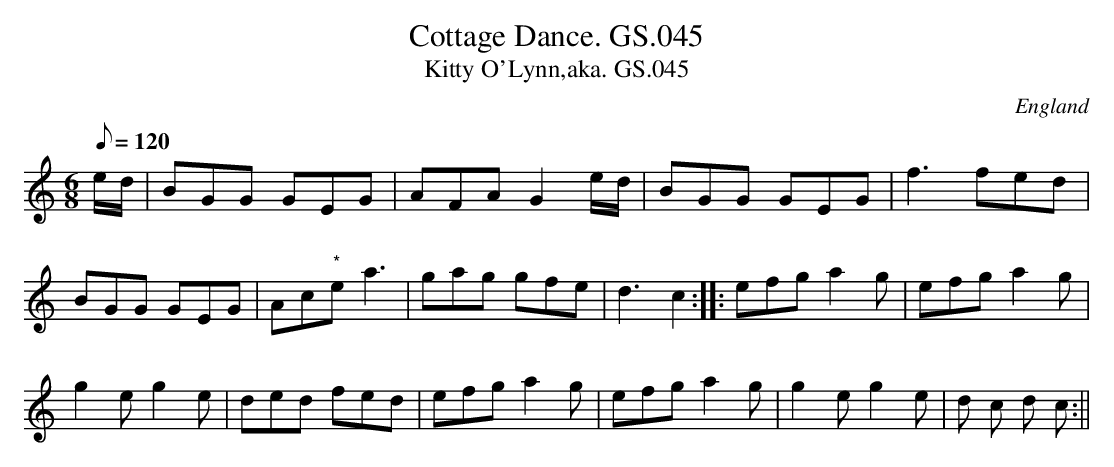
X:1
T:Cottage Dance. GS.045
T:Kitty O'Lynn,aka. GS.045
M:6/8
L:1/8
Q:120
O:England
K:C major
e/2d/2 | BGG GEG | AFA G2 e/2d/2 | BGG GEG | f3 fed |! BGG GEG | Ac"*"e
a3 |
 gag gfe | d3 c2 :||:
efg a2g | efg a2 g |! g2eg2e | ded fed | efg a2 g | efg a2g | g2eg2e | d
c
d c :||
